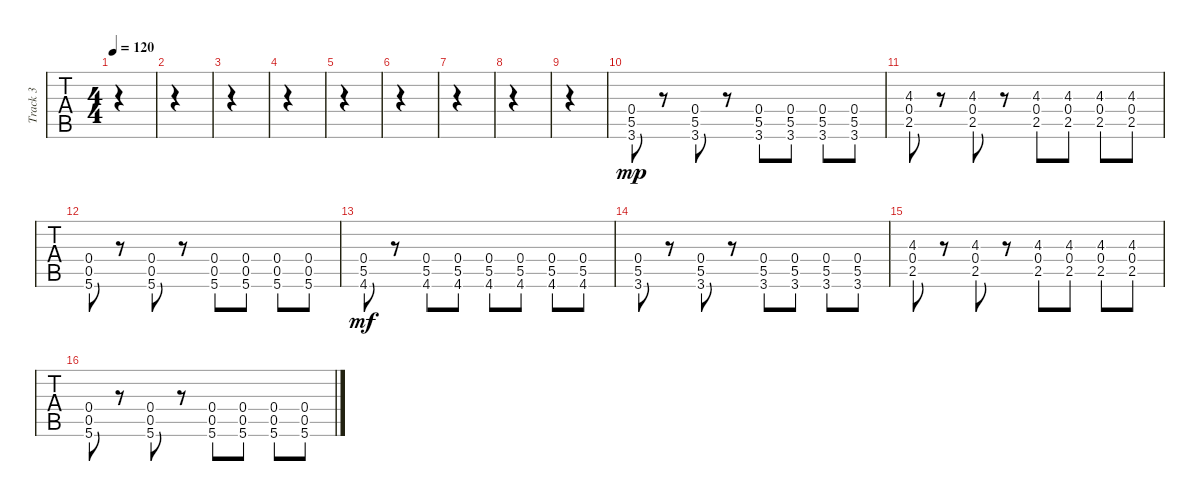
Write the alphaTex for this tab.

\track ("Track 3" "Track 3") {instrument electricbassfinger}
\staff {tabs}
\tuning (E4 B3 G3 D3 A2 E2) {hide}
\ts (4 4)
\tempo 120
\clef g2
\ks c
|
|
|
|
|
|
|
|
|
(0.4 5.5 3.6).8{dy mp} r.8 (0.4 5.5 3.6).8 r.8 (0.4 5.5 3.6).8 (0.4 5.5 3.6).8 (0.4 5.5 3.6).8 (0.4 5.5 3.6).8 |
(4.3 0.4 2.5).8 r.8 (4.3 0.4 2.5).8 r.8 (4.3 0.4 2.5).8 (4.3 0.4 2.5).8 (4.3 0.4 2.5).8 (4.3 0.4 2.5).8 |
(0.4 0.5 5.6).8 r.8 (0.4 0.5 5.6).8 r.8 (0.4 0.5 5.6).8 (0.4 0.5 5.6).8 (0.4 0.5 5.6).8 (0.4 0.5 5.6).8 |
(0.4 5.5 4.6).8{dy mf} r.8 (0.4 5.5 4.6).8 (0.4 5.5 4.6).8 (0.4 5.5 4.6).8 (0.4 5.5 4.6).8 (0.4 5.5 4.6).8 (0.4 5.5 4.6).8 |
(0.4 5.5 3.6).8 r.8 (0.4 5.5 3.6).8 r.8 (0.4 5.5 3.6).8 (0.4 5.5 3.6).8 (0.4 5.5 3.6).8 (0.4 5.5 3.6).8 |
(4.3 0.4 2.5).8 r.8 (4.3 0.4 2.5).8 r.8 (4.3 0.4 2.5).8 (4.3 0.4 2.5).8 (4.3 0.4 2.5).8 (4.3 0.4 2.5).8 |
(0.4 0.5 5.6).8 r.8 (0.4 0.5 5.6).8 r.8 (0.4 0.5 5.6).8 (0.4 0.5 5.6).8 (0.4 0.5 5.6).8 (0.4 0.5 5.6).8
